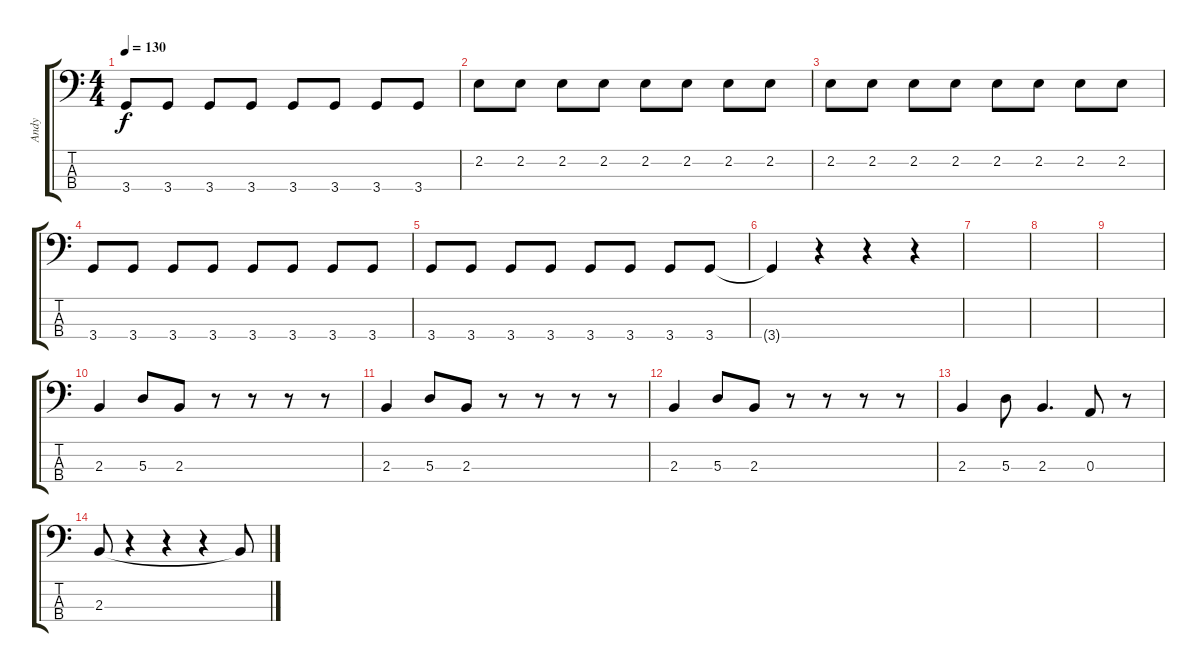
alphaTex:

\track ("Andy" "Andy") {instrument electricbassfinger}
\staff {score tabs}
\tuning (G2 D2 A1 E1) {hide}
\ts (4 4)
\tempo 130
\clef f4
\ks c
3.4.8{dy f} 3.4.8 3.4.8 3.4.8 3.4.8 3.4.8 3.4.8 3.4.8 |
2.2.8 2.2.8 2.2.8 2.2.8 2.2.8 2.2.8 2.2.8 2.2.8 |
2.2.8 2.2.8 2.2.8 2.2.8 2.2.8 2.2.8 2.2.8 2.2.8 |
3.4.8 3.4.8 3.4.8 3.4.8 3.4.8 3.4.8 3.4.8 3.4.8 |
3.4.8 3.4.8 3.4.8 3.4.8 3.4.8 3.4.8 3.4.8 3.4.8 |
3.4{t}.4 r.4 r.4 r.4 |
|
|
|
2.3.4 5.3.8 2.3.8 r.8 r.8 r.8 r.8 |
2.3.4 5.3.8 2.3.8 r.8 r.8 r.8 r.8 |
2.3.4 5.3.8 2.3.8 r.8 r.8 r.8 r.8 |
2.3.4 5.3.8 2.3.4{d} 0.3.8 r.8 |
2.3.8 r.4 r.4 r.4 2.3{t}.8
